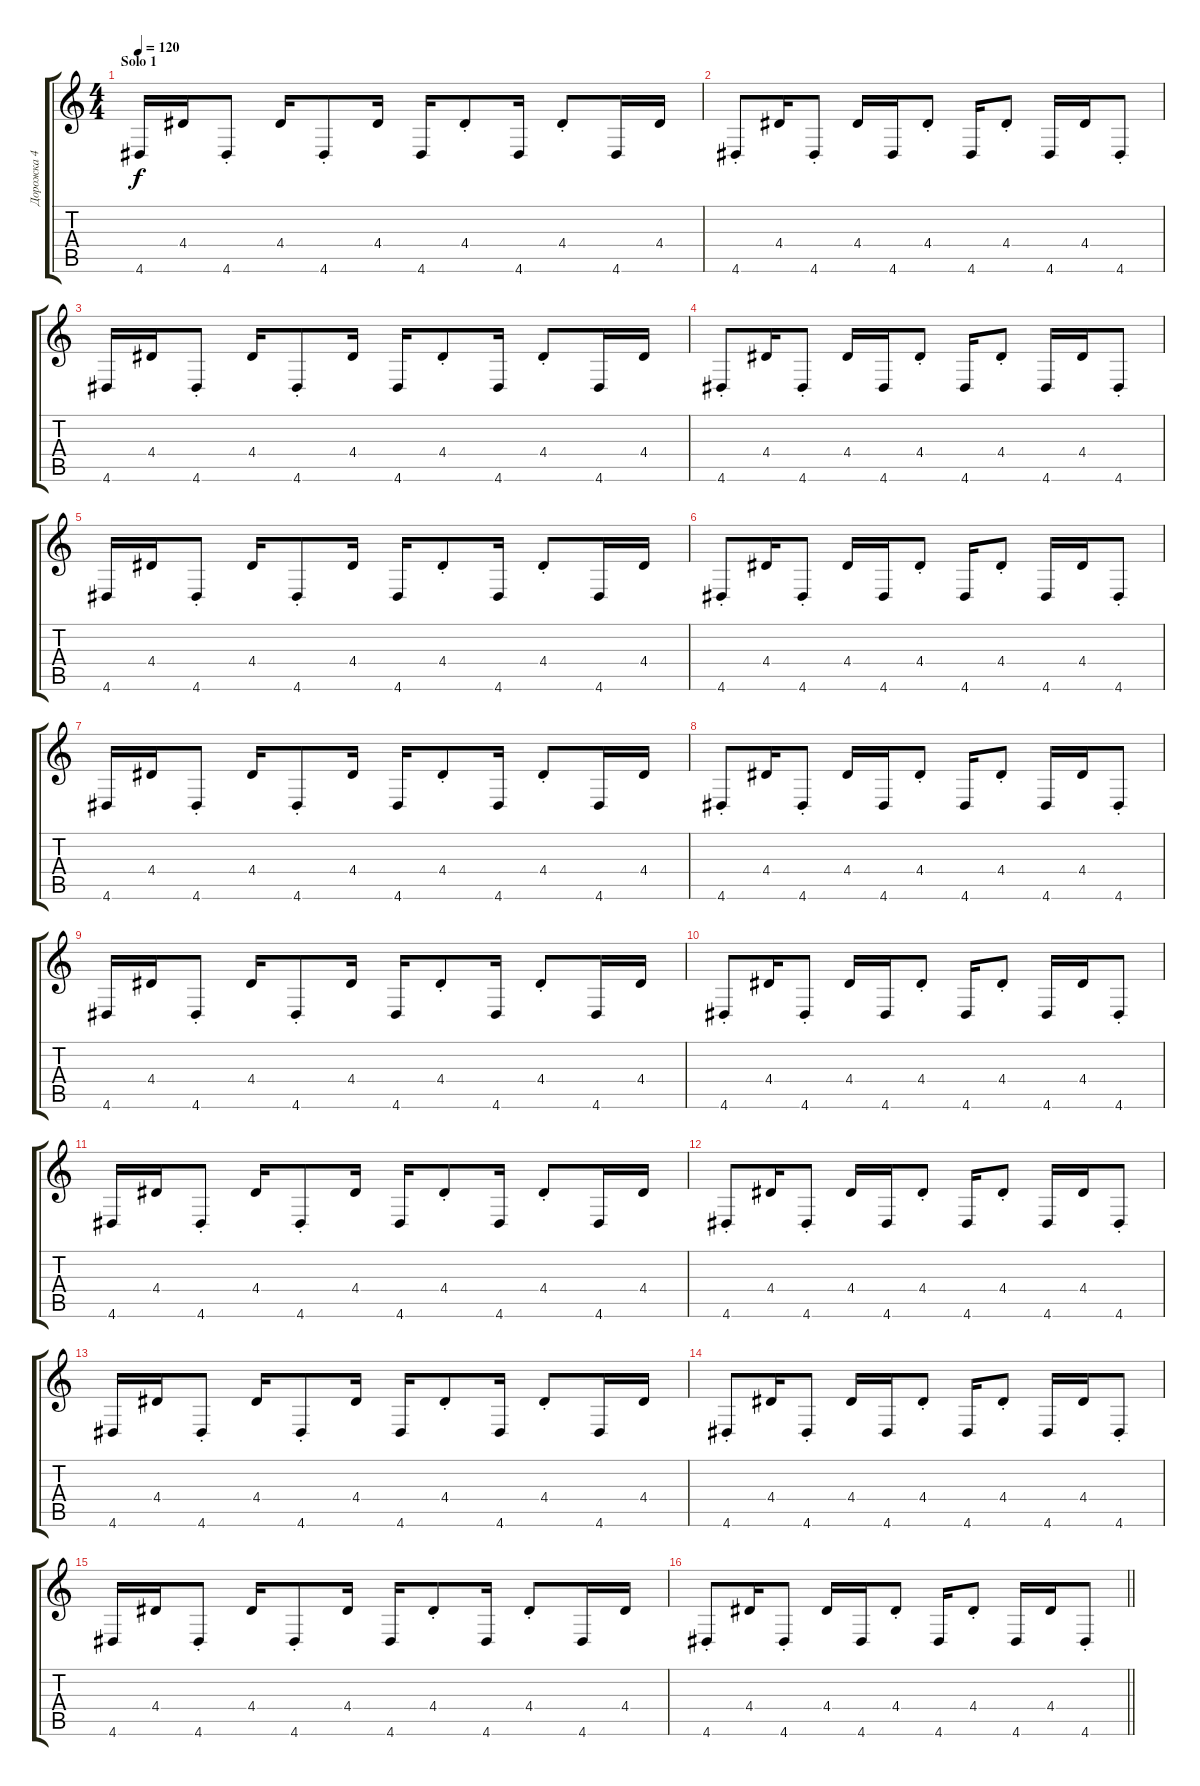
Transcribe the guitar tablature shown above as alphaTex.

\track ("Дорожка 4" "Дорожка 4") {instrument overdrivenguitar}
\staff {score tabs}
\tuning (Db4 Ab3 E3 B2 Gb2 B1) {hide}
\ts (4 4)
\section ("" "Solo 1")
\tempo 120
\clef g2
\ks c
4.6.16{dy f volume 13} 4.4.16 4.6{st}.8 4.4.16 4.6{st}.8 4.4.16 4.6.16 4.4{st}.8 4.6.16 4.4{st}.8 4.6.16 4.4.16 |
4.6{st}.8 4.4.16 4.6{st}.8 4.4.16 4.6.16 4.4{st}.8 4.6.16 4.4{st}.8 4.6.16 4.4.16 4.6{st}.8 |
4.6.16 4.4.16 4.6{st}.8 4.4.16 4.6{st}.8 4.4.16 4.6.16 4.4{st}.8 4.6.16 4.4{st}.8 4.6.16 4.4.16 |
4.6{st}.8 4.4.16 4.6{st}.8 4.4.16 4.6.16 4.4{st}.8 4.6.16 4.4{st}.8 4.6.16 4.4.16 4.6{st}.8 |
4.6.16 4.4.16 4.6{st}.8 4.4.16 4.6{st}.8 4.4.16 4.6.16 4.4{st}.8 4.6.16 4.4{st}.8 4.6.16 4.4.16 |
4.6{st}.8 4.4.16 4.6{st}.8 4.4.16 4.6.16 4.4{st}.8 4.6.16 4.4{st}.8 4.6.16 4.4.16 4.6{st}.8 |
4.6.16 4.4.16 4.6{st}.8 4.4.16 4.6{st}.8 4.4.16 4.6.16 4.4{st}.8 4.6.16 4.4{st}.8 4.6.16 4.4.16 |
4.6{st}.8 4.4.16 4.6{st}.8 4.4.16 4.6.16 4.4{st}.8 4.6.16 4.4{st}.8 4.6.16 4.4.16 4.6{st}.8 |
4.6.16 4.4.16 4.6{st}.8 4.4.16 4.6{st}.8 4.4.16 4.6.16 4.4{st}.8 4.6.16 4.4{st}.8 4.6.16 4.4.16 |
4.6{st}.8 4.4.16 4.6{st}.8 4.4.16 4.6.16 4.4{st}.8 4.6.16 4.4{st}.8 4.6.16 4.4.16 4.6{st}.8 |
4.6.16 4.4.16 4.6{st}.8 4.4.16 4.6{st}.8 4.4.16 4.6.16 4.4{st}.8 4.6.16 4.4{st}.8 4.6.16 4.4.16 |
4.6{st}.8 4.4.16 4.6{st}.8 4.4.16 4.6.16 4.4{st}.8 4.6.16 4.4{st}.8 4.6.16 4.4.16 4.6{st}.8 |
4.6.16 4.4.16 4.6{st}.8 4.4.16 4.6{st}.8 4.4.16 4.6.16 4.4{st}.8 4.6.16 4.4{st}.8 4.6.16 4.4.16 |
4.6{st}.8 4.4.16 4.6{st}.8 4.4.16 4.6.16 4.4{st}.8 4.6.16 4.4{st}.8 4.6.16 4.4.16 4.6{st}.8 |
4.6.16 4.4.16 4.6{st}.8 4.4.16 4.6{st}.8 4.4.16 4.6.16 4.4{st}.8 4.6.16 4.4{st}.8 4.6.16 4.4.16 |
\barLineRight lightlight
4.6{st}.8 4.4.16 4.6{st}.8 4.4.16 4.6.16 4.4{st}.8 4.6.16 4.4{st}.8 4.6.16 4.4.16 4.6{st}.8
